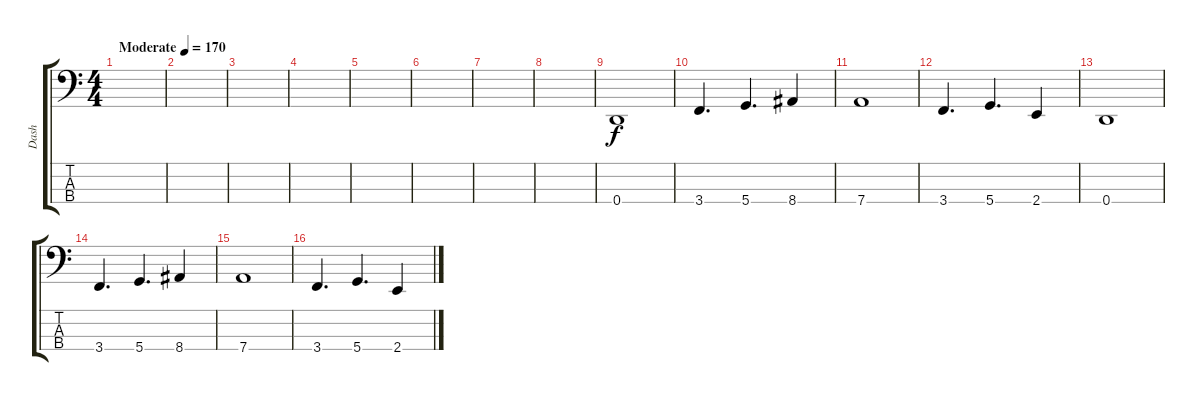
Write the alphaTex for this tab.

\track ("Dash" "Dash") {instrument electricbassfinger}
\staff {score tabs}
\tuning (G2 D2 A1 D1) {hide}
\ts (4 4)
\tempo (170 "Moderate")
\clef f4
\ks c
|
|
|
|
|
|
|
|
0.4.1 |
3.4.4{d} 5.4.4{d} 8.4.4 |
7.4.1 |
3.4.4{d} 5.4.4{d} 2.4.4 |
0.4.1 |
3.4.4{d} 5.4.4{d} 8.4.4 |
7.4.1 |
3.4.4{d} 5.4.4{d} 2.4.4
